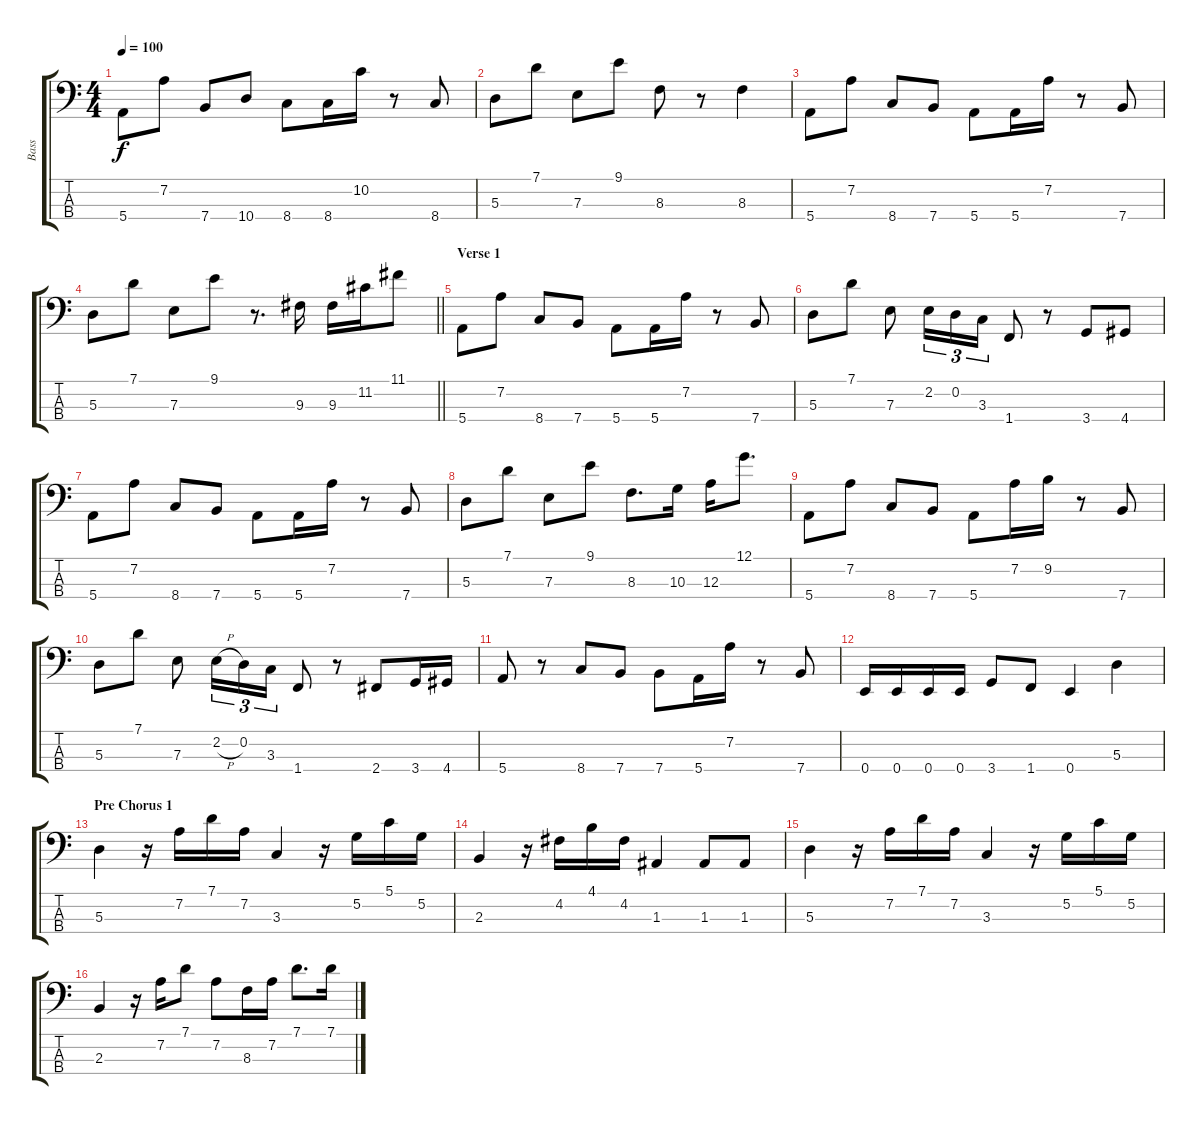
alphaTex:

\track ("Bass" "Bass") {instrument electricbassfinger}
\staff {score tabs}
\tuning (G2 D2 A1 E1) {hide}
\ts (4 4)
\tempo 100
\clef f4
\ks c
5.4.8{dy f} 7.2.8 7.4.8 10.4.8 8.4.8 8.4.16 10.2.16 r.8 8.4.8 |
5.3.8 7.1.8 7.3.8 9.1.8 8.3.8 r.8 8.3.4 |
5.4.8 7.2.8 8.4.8 7.4.8 5.4.8 5.4.16 7.2.16 r.8 7.4.8 |
\barLineRight lightlight
5.3.8 7.1.8 7.3.8 9.1.8 r.8{d} 9.3.16 9.3.16 11.2.16 11.1.8 |
\section ("" "Verse 1")
5.4.8 7.2.8 8.4.8 7.4.8 5.4.8 5.4.16 7.2.16 r.8 7.4.8 |
5.3.8 7.1.8 7.3.8 2.2.16{tu (3 2)} 0.2.16{tu (3 2)} 3.3.16{tu (3 2)} 1.4.8 r.8 3.4.8 4.4.8 |
5.4.8 7.2.8 8.4.8 7.4.8 5.4.8 5.4.16 7.2.16 r.8 7.4.8 |
5.3.8 7.1.8 7.3.8 9.1.8 8.3.8{d} 10.3.16 12.3.16 12.1.8{d} |
5.4.8 7.2.8 8.4.8 7.4.8 5.4.8 7.2.16 9.2.16 r.8 7.4.8 |
5.3.8 7.1.8 7.3.8 2.2{h}.16{tu (3 2)} 0.2.16{tu (3 2)} 3.3.16{tu (3 2)} 1.4.8 r.8 2.4.8 3.4.16 4.4.16 |
5.4.8 r.8 8.4.8 7.4.8 7.4.8 5.4.16 7.2.16 r.8 7.4.8 |
0.4.16 0.4.16 0.4.16 0.4.16 3.4.8 1.4.8 0.4.4 5.3.4 |
\section ("" "Pre Chorus 1")
5.3.4 r.16 7.2.16 7.1.16 7.2.16 3.3.4 r.16 5.2.16 5.1.16 5.2.16 |
2.3.4 r.16 4.2.16 4.1.16 4.2.16 1.3.4 1.3.8 1.3.8 |
5.3.4 r.16 7.2.16 7.1.16 7.2.16 3.3.4 r.16 5.2.16 5.1.16 5.2.16 |
2.3.4 r.16 7.2.16 7.1.8 7.2.8 8.3.16 7.2.16 7.1.8{d} 7.1.16
